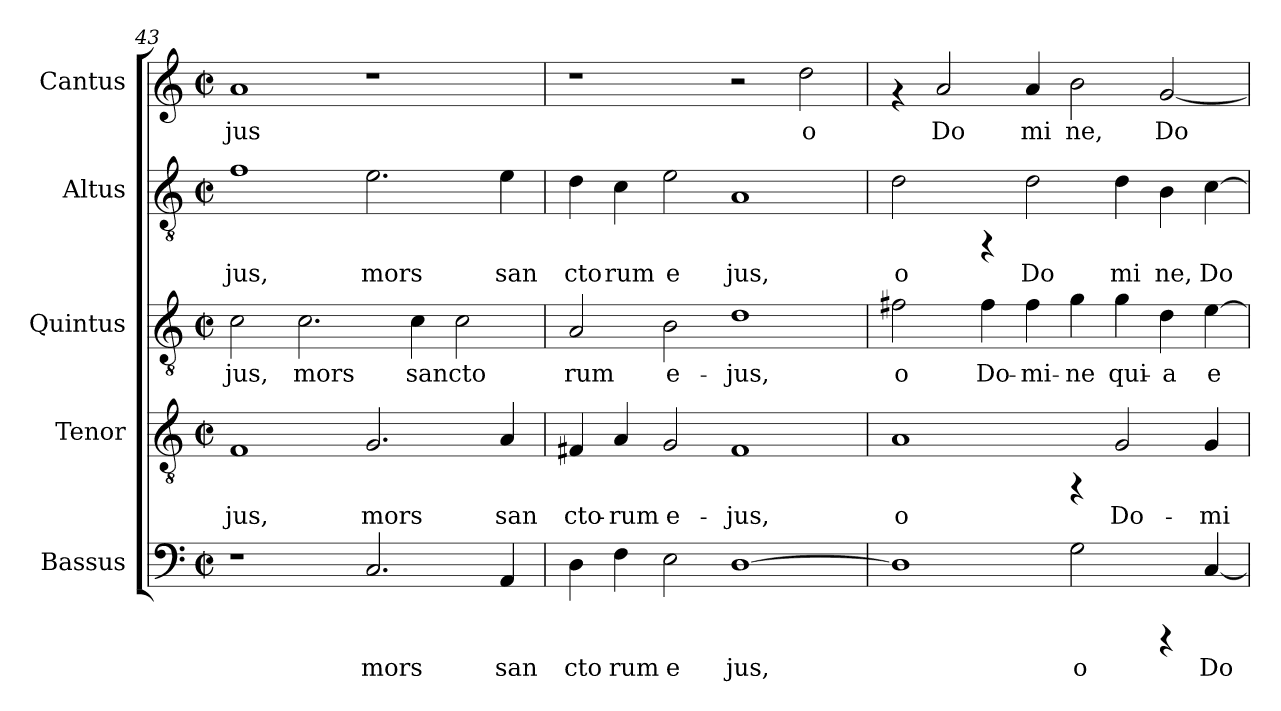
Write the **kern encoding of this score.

**kern	**text	**kern	**text	**kern	**text	**kern	**text	**kern	**text
*part5	*part5	*part4	*part4	*part3	*part3	*part2	*part2	*part1	*part1
*staff5	*staff5	*staff4	*staff4	*staff3	*staff3	*staff2	*staff2	*staff1	*staff1
*I"Bassus	*	*I"Tenor	*	*I"Quintus	*	*I"Altus	*	*I"Cantus	*
*clefF4	*	*clefGv2	*	*clefGv2	*	*clefGv2	*	*clefG2	*
*k[]	*	*k[]	*	*k[]	*	*k[]	*	*k[]	*
*C:	*	*C:	*	*C:	*	*C:	*	*C:	*
*M2/2	*	*M2/2	*	*M2/2	*	*M2/2	*	*M2/2	*
*met(c|)	*	*met(c|)	*	*met(c|)	*	*met(c|)	*	*met(c|)	*
=43	=43	=43	=43	=43	=43	=43	=43	=43	=43
!	!	!	!LO:LY:b:cj	!	!LO:LY:b:cj	!	!LO:LY:b:cj	!	!LO:LY:b:cj
1r	.	1F	jus,	2c\	jus,	1f	jus,	1a	-jus
!	!	!	!	!	!LO:LY:b:cj	!	!	!	!
.	.	.	.	2.c\	mors	.	.	.	.
!	!LO:LY:b:cj	!	!LO:LY:b:cj	!	!	!	!LO:LY:b:cj	!	!
2.C/	mors	2.G/	mors	.	.	2.e\	mors	1r	.
!	!	!	!	!	!LO:LY:b:cj	!	!	!	!
.	.	.	.	4c\	sancto	.	.	.	.
!	!	!	!	!	!LO:LY:b:cj	!	!	!	!
.	.	.	.	2c\	.	.	.	.	.
!	!LO:LY:b:cj	!	!LO:LY:b:cj	!	!	!	!LO:LY:b:cj	!	!
4AA/	san	4A/	san	.	.	4e\	san	.	.
!!LO:LB:g=z
=44	=44	=44	=44	=44	=44	=44	=44	=44	=44
!	!LO:LY:b:cj	!	!LO:LY:b:cj	!	!LO:LY:b:cj	!	!LO:LY:b:cj	!	!
4D\	cto	4F#X/	cto-	2A/	rum	4d\	cto	1r	.
!	!LO:LY:b:cj	!	!LO:LY:b:cj	!	!	!	!LO:LY:b:cj	!	!
4F\	rum	4A/	-rum	.	.	4c\	rum	.	.
!	!LO:LY:b:cj	!	!LO:LY:b:cj	!	!LO:LY:b:cj	!	!LO:LY:b:cj	!	!
2E\	e	2G/	e-	2B\	e-	2e\	e	.	.
!	!LO:LY:b:cj	!	!LO:LY:b:cj	!	!LO:LY:b:cj	!	!LO:LY:b:cj	!	!
[>1D	jus,	1F#	-jus,	1d	-jus,	1A	jus,	2r	.
!	!	!	!	!	!	!	!	!	!LO:LY:b:cj
.	.	.	.	.	.	.	.	2dd\	o
=45	=45	=45	=45	=45	=45	=45	=45	=45	=45
!	!LO:LY:b:cj	!	!LO:LY:b:cj	!	!LO:LY:b:cj	!	!LO:LY:b:cj	!	!
1D]	.	1A	o	2f#X\	o	2d\	o	4rf	.
!	!	!	!	!	!	!	!	!	!LO:LY:b:cj
.	.	.	.	.	.	.	.	2a/	Do
!	!	!	!	!	!LO:LY:b:cj	!	!	!	!
.	.	.	.	4f#\	Do-	4rFF	.	.	.
!	!	!	!	!	!LO:LY:b:cj	!	!LO:LY:b:cj	!	!LO:LY:b:cj
.	.	.	.	4f#\	-mi-	2d\	Do	4a/	mi
!	!LO:LY:b:cj	!	!	!	!LO:LY:b:cj	!	!	!	!LO:LY:b:cj
2G\	o	4rFF	.	4g\	-ne	.	.	2b\	ne,
!	!	!	!LO:LY:b:cj	!	!LO:LY:b:cj	!	!LO:LY:b:cj	!	!
.	.	2G/	Do-	4g\	qui-	4d\	mi	.	.
!	!	!	!	!	!LO:LY:b:cj	!	!LO:LY:b:cj	!	!LO:LY:b:cj
4rCCC	.	.	.	4d\	-a	4B\	ne,	[<2g/	Do
!	!LO:LY:b:cj	!	!LO:LY:b:cj	!	!LO:LY:b:cj	!	!LO:LY:b:cj	!	!
[<4C/	Do	4G/	-mi-	[>4e\	e-	[>4c\	Do	.	.
=	=	=	=	=	=	=	=	=	=
*-	*-	*-	*-	*-	*-	*-	*-	*-	*-
